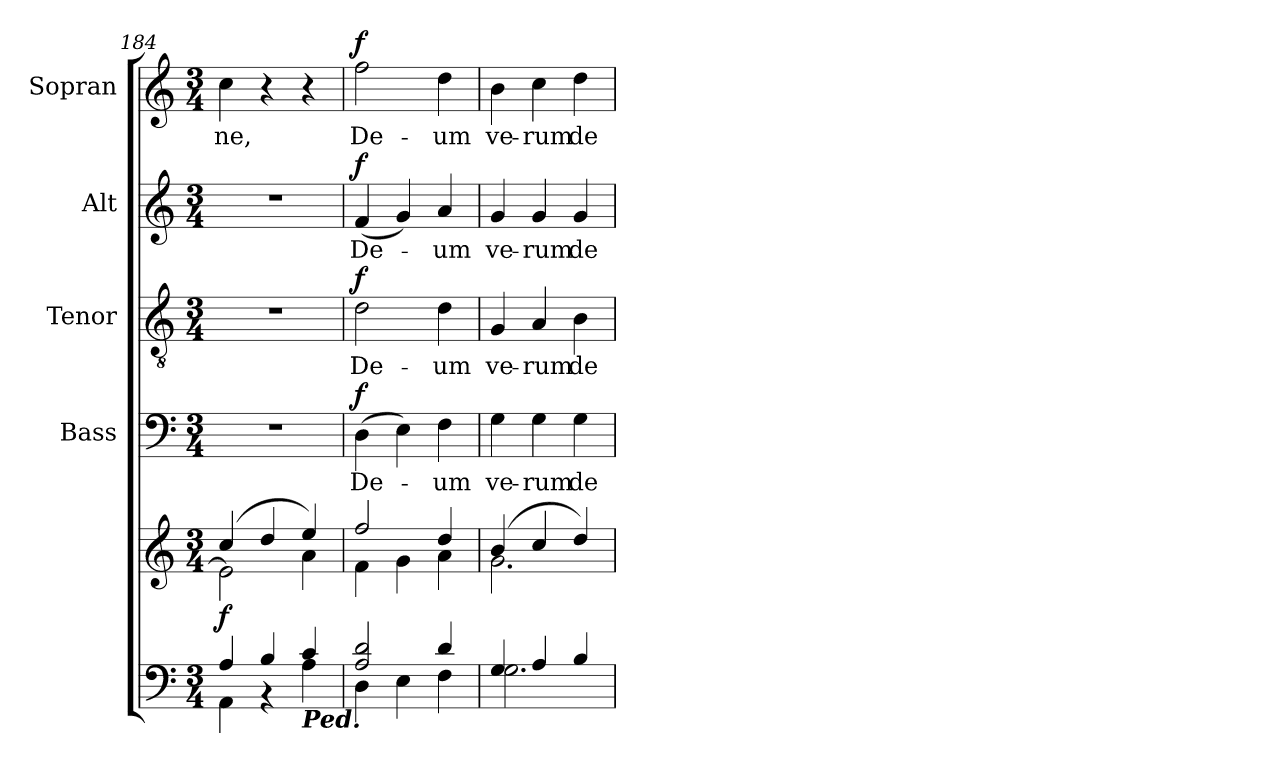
**kern	**kern	**dynam	**kern	**text	**dynam	**kern	**text	**dynam	**kern	**text	**dynam	**kern	**text	**dynam
*part5	*part5	*part5	*part4	*part4	*part4	*part3	*part3	*part3	*part2	*part2	*part2	*part1	*part1	*part1
*staff6	*staff5	*staff5/6	*staff4	*staff4	*staff4	*staff3	*staff3	*staff3	*staff2	*staff2	*staff2	*staff1	*staff1	*staff1
*	*	*	*I"Bass	*	*	*I"Tenor	*	*	*I"Alt	*	*	*I"Sopran	*	*
*	*	*	*I'B.	*	*	*I'T.	*	*	*I'A.	*	*	*I'S.	*	*
*clefF4	*clefG2	*	*clefF4	*	*	*clefGv2	*	*	*clefG2	*	*	*clefG2	*	*
*k[]	*k[]	*	*k[]	*	*	*k[]	*	*	*k[]	*	*	*k[]	*	*
*C:	*C:	*	*C:	*	*	*C:	*	*	*C:	*	*	*C:	*	*
*M3/4	*M3/4	*	*M3/4	*	*	*M3/4	*	*	*M3/4	*	*	*M3/4	*	*
=184	=184	=184	=184	=184	=184	=184	=184	=184	=184	=184	=184	=184	=184	=184
*^	*^	*	*	*	*	*	*	*	*	*	*	*	*	*
!	!	!	!	!LO:DY:b	!	!	!	!	!	!	!	!	!	!	!LO:LY:b	!
4A/	4AA\	(4cc/	2e\]	f	2.r	.	.	2.r	.	.	2.r	.	.	4cc\	-ne,	.
4B/	4r	4dd/	.	.	.	.	.	.	.	.	.	.	.	4r	.	.
!LO:TX:b:Bi:t=Ped.	!	!	!	!	!	!	!	!	!	!	!	!	!	!	!	!
4c/	4A\	4ee/)	4a\	.	.	.	.	.	.	.	.	.	.	4r	.	.
!!LO:PB:g=z
=185	=185	=185	=185	=185	=185	=185	=185	=185	=185	=185	=185	=185	=185	=185	=185	=185
!	!	!	!	!	!	!LO:LY:b	!LO:DY:a	!	!LO:LY:b	!LO:DY:a	!	!LO:LY:b	!LO:DY:a	!	!LO:LY:b	!LO:DY:a
2A/ 2d/	4D\	2ff/	4f\	.	(>4D\	De-	f	2d\	De-	f	(<4f/	De-	f	2ff\	De-	f
.	4E\	.	4g\	.	4E\)	.	.	.	.	.	4g/)	.	.	.	.	.
!	!	!	!	!	!	!LO:LY:b	!	!	!LO:LY:b	!	!	!LO:LY:b	!	!	!LO:LY:b	!
4d/	4F\	4dd/	4a\	.	4F\	-um	.	4d\	-um	.	4a/	-um	.	4dd\	-um	.
=186	=186	=186	=186	=186	=186	=186	=186	=186	=186	=186	=186	=186	=186	=186	=186	=186
!	!	!	!	!	!	!LO:LY:b	!	!	!LO:LY:b	!	!	!LO:LY:b	!	!	!LO:LY:b	!
4G/	2.G\	(4b/	2.g\	.	4G\	ve-	.	4G/	ve-	.	4g/	ve-	.	4b\	ve-	.
!	!	!	!	!	!	!LO:LY:b	!	!	!LO:LY:b	!	!	!LO:LY:b	!	!	!LO:LY:b	!
4A/	.	4cc/	.	.	4G\	-rum	.	4A/	-rum	.	4g/	-rum	.	4cc\	-rum	.
!	!	!	!	!	!	!LO:LY:b	!	!	!LO:LY:b	!	!	!LO:LY:b	!	!	!LO:LY:b	!
4B/	.	4dd/)	.	.	4G\	de	.	4B\	de	.	4g/	de	.	4dd\	de	.
*v	*v	*	*	*	*	*	*	*	*	*	*	*	*	*	*	*
*	*v	*v	*	*	*	*	*	*	*	*	*	*	*	*	*
=	=	=	=	=	=	=	=	=	=	=	=	=	=	=
*-	*-	*-	*-	*-	*-	*-	*-	*-	*-	*-	*-	*-	*-	*-
